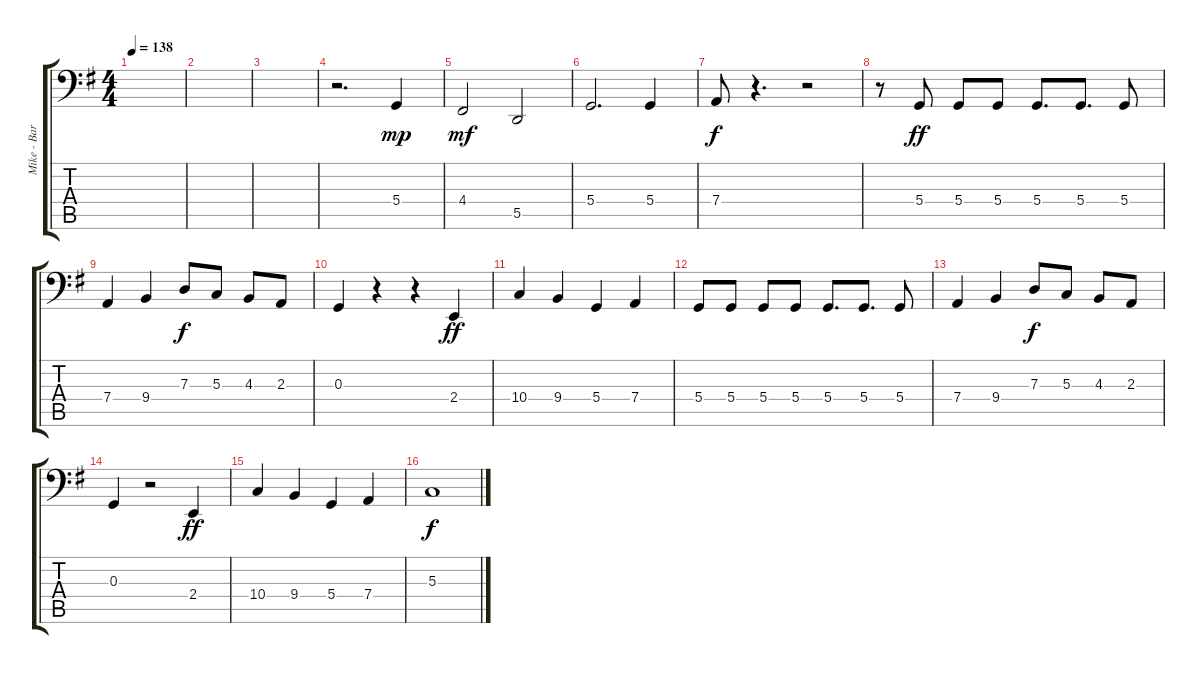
\track ("Mike - Bari Sax" "Mike - Bar") {instrument baritonesax}
\staff {score tabs}
\tuning (E3 B2 G2 D2 A1 E1) {hide}
\ts (4 4)
\tempo 138
\clef f4
\ks g
|
|
|
r.2{d} 5.4.4{dy mp} |
4.4.2{dy mf} 5.5.2 |
5.4.2{d} 5.4.4 |
7.4.8{dy f} r.4{d} r.2 |
r.8 5.4.8{dy ff} 5.4.8 5.4.8 5.4.8{d} 5.4.8{d} 5.4.8 |
7.4.4 9.4.4 7.3.8{dy f} 5.3.8 4.3.8 2.3.8 |
0.3.4 r.4 r.4 2.4.4{dy ff} |
10.4.4 9.4.4 5.4.4 7.4.4 |
5.4.8 5.4.8 5.4.8 5.4.8 5.4.8{d} 5.4.8{d} 5.4.8 |
7.4.4 9.4.4 7.3.8{dy f} 5.3.8 4.3.8 2.3.8 |
0.3.4 r.2 2.4.4{dy ff} |
10.4.4 9.4.4 5.4.4 7.4.4 |
5.3.1{dy f}
